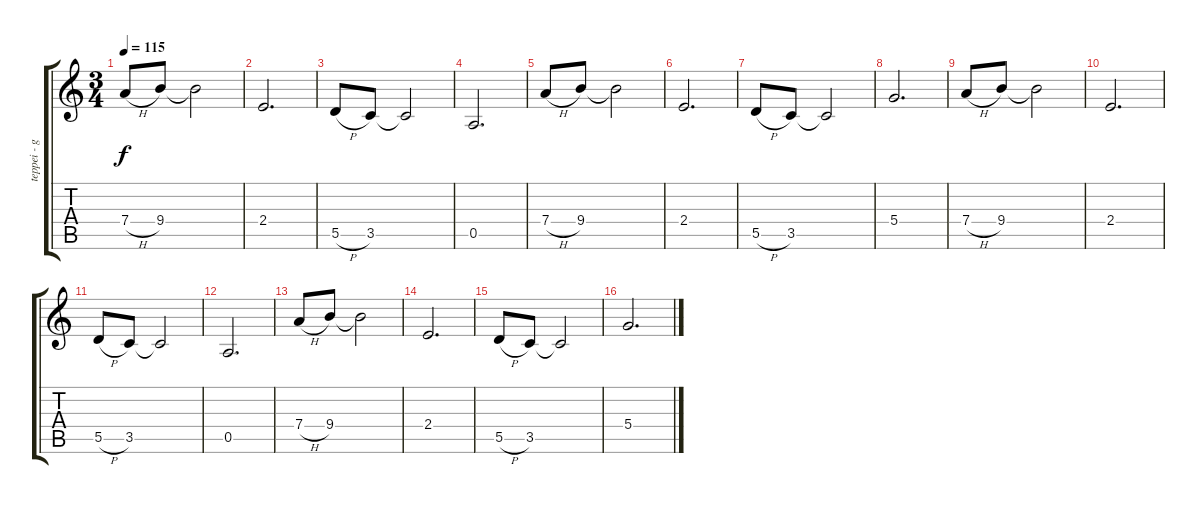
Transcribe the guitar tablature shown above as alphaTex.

\track ("teppei - guitar" "teppei - g") {instrument electricguitarjazz}
\staff {score tabs}
\tuning (E4 B3 G3 D3 A2 E2) {hide}
\ts (3 4)
\tempo 115
\clef g2
\ks c
7.4{h}.8{dy f} 9.4.8 9.4{t}.2 |
2.4.2{d} |
5.5{h}.8 3.5.8 3.5{t}.2 |
0.5.2{d} |
7.4{h}.8 9.4.8 9.4{t}.2 |
2.4.2{d} |
5.5{h}.8 3.5.8 3.5{t}.2 |
5.4.2{d} |
7.4{h}.8 9.4.8 9.4{t}.2 |
2.4.2{d} |
5.5{h}.8 3.5.8 3.5{t}.2 |
0.5.2{d} |
7.4{h}.8 9.4.8 9.4{t}.2 |
2.4.2{d} |
5.5{h}.8 3.5.8 3.5{t}.2 |
5.4.2{d}
